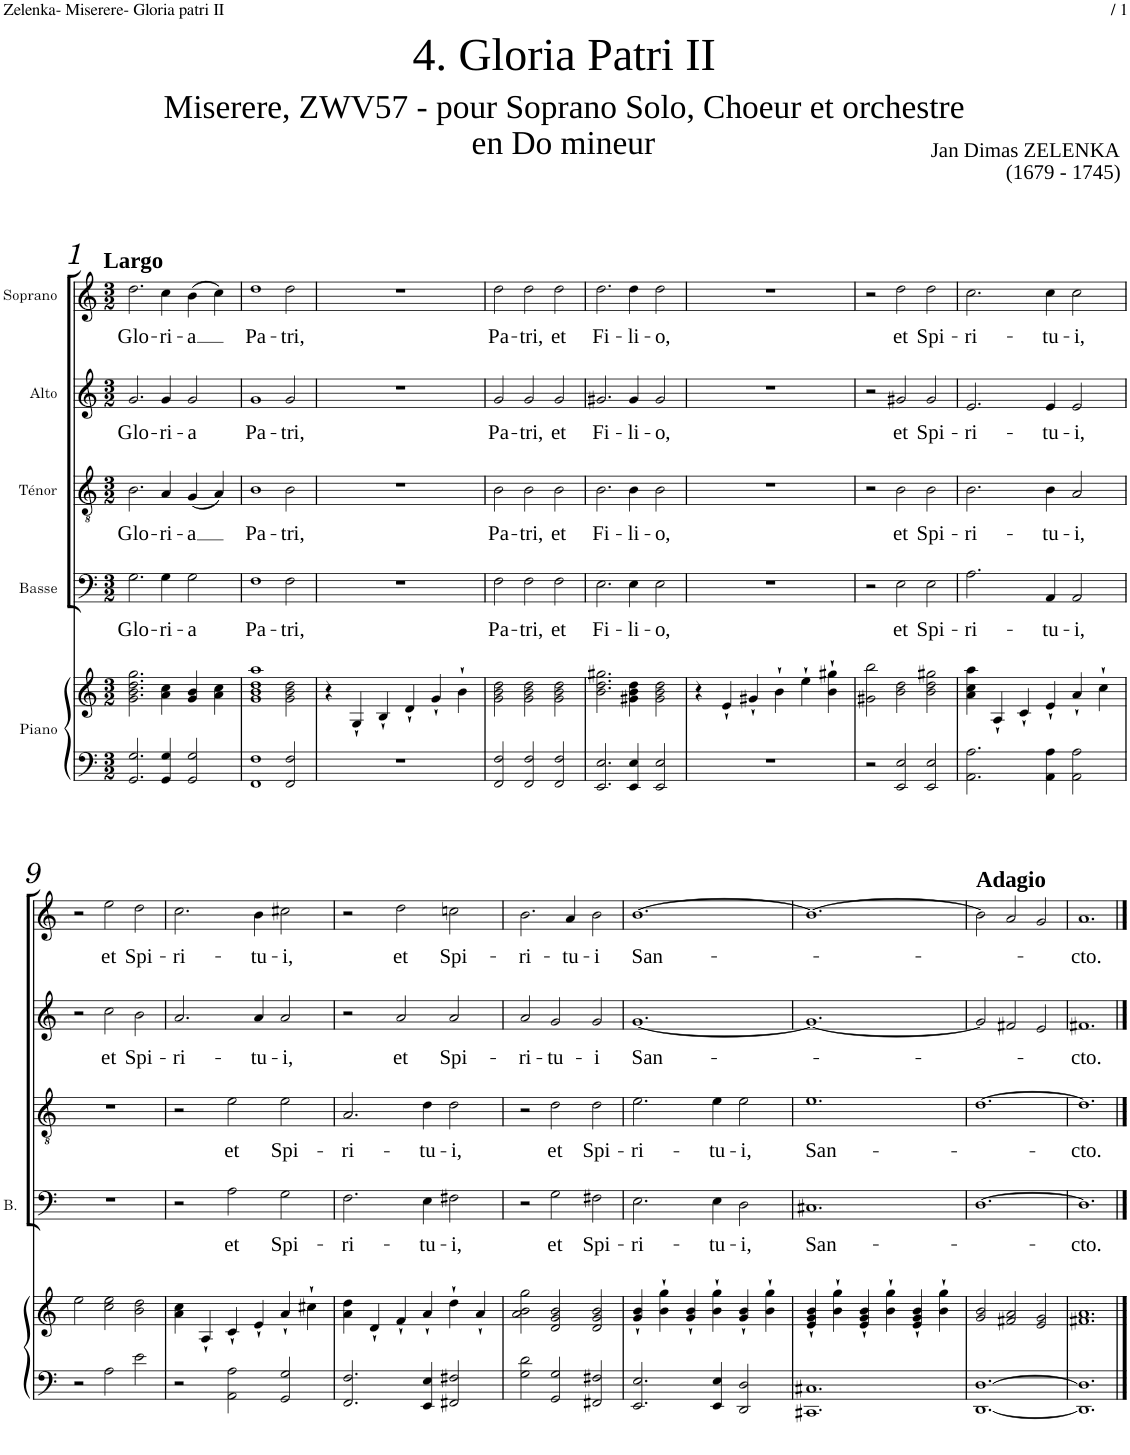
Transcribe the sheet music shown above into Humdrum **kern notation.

**kern	**kern	**kern	**text	**kern	**text	**kern	**text	**kern	**text
*part5	*part5	*part4	*part4	*part3	*part3	*part2	*part2	*part1	*part1
*staff6	*staff5	*staff4	*staff4	*staff3	*staff3	*staff2	*staff2	*staff1	*staff1
*I"Piano	*	*I"Basse	*	*I"Ténor	*	*I"Alto	*	*I"Soprano	*
*I'Pno	*	*I'B.	*	*	*	*	*	*	*
*clefF4	*clefG2	*clefF4	*	*clefGv2	*	*clefG2	*	*clefG2	*
*k[]	*k[]	*k[]	*	*k[]	*	*k[]	*	*k[]	*
*M3/2	*M3/2	*M3/2	*	*M3/2	*	*M3/2	*	*M3/2	*
=1	=1	=1	=1	=1	=1	=1	=1	=1	=1
!	!	!	!	!	!	!	!	!LO:TX:a:B:t=Largo	!
!	!	!	!LO:LY:b	!	!LO:LY:b	!	!LO:LY:b	!	!LO:LY:b
2.GG/ 2.G/	2.g\ 2.b\ 2.dd\ 2.gg\	2.G\	Glo-	2.B\	Glo-	2.g/	Glo-	2.dd\	Glo-
!	!	!	!LO:LY:b	!	!LO:LY:b	!	!LO:LY:b	!	!LO:LY:b
4GG/ 4G/	4a\ 4cc\	4G\	-ri-	4A/	-ri-	4g/	-ri-	4cc\	-ri-
!	!	!	!LO:LY:b	!	!LO:LY:b	!	!LO:LY:b	!	!LO:LY:b
2GG/ 2G/	4g/ 4b/	2G\	-a	(4G/	-a	2g/	-a	(4b\	-a
.	4a\ 4cc\	.	.	4A/)	.	.	.	4cc\)	.
=2	=2	=2	=2	=2	=2	=2	=2	=2	=2
!	!	!	!LO:LY:b	!	!LO:LY:b	!	!LO:LY:b	!	!LO:LY:b
1FF 1F	1g 1b 1dd 1aa	1F	Pa-	1B	Pa-	1g	Pa-	1dd	Pa-
!	!	!	!LO:LY:b	!	!LO:LY:b	!	!LO:LY:b	!	!LO:LY:b
2FF/ 2F/	2g\ 2b\ 2dd\	2F\	-tri,	2B\	-tri,	2g/	-tri,	2dd\	-tri,
=3	=3	=3	=3	=3	=3	=3	=3	=3	=3
1.r	4r	1.r	.	1.r	.	1.r	.	1.r	.
.	4G`/	.	.	.	.	.	.	.	.
.	4B`/	.	.	.	.	.	.	.	.
.	4d`/	.	.	.	.	.	.	.	.
.	4g`/	.	.	.	.	.	.	.	.
.	4b`\	.	.	.	.	.	.	.	.
=4	=4	=4	=4	=4	=4	=4	=4	=4	=4
!	!	!	!LO:LY:b	!	!LO:LY:b	!	!LO:LY:b	!	!LO:LY:b
2FF/ 2F/	2g\ 2b\ 2dd\	2F\	Pa-	2B\	Pa-	2g/	Pa-	2dd\	Pa-
!	!	!	!LO:LY:b	!	!LO:LY:b	!	!LO:LY:b	!	!LO:LY:b
2FF/ 2F/	2g\ 2b\ 2dd\	2F\	-tri,	2B\	-tri,	2g/	-tri,	2dd\	-tri,
!	!	!	!LO:LY:b	!	!LO:LY:b	!	!LO:LY:b	!	!LO:LY:b
2FF/ 2F/	2g\ 2b\ 2dd\	2F\	et	2B\	et	2g/	et	2dd\	et
=5	=5	=5	=5	=5	=5	=5	=5	=5	=5
!	!	!	!LO:LY:b	!	!LO:LY:b	!	!LO:LY:b	!	!LO:LY:b
2.EE/ 2.E/	2.b\ 2.dd\ 2.gg#X\	2.E\	Fi-	2.B\	Fi-	2.g#X/	Fi-	2.dd\	Fi-
!	!	!	!LO:LY:b	!	!LO:LY:b	!	!LO:LY:b	!	!LO:LY:b
4EE/ 4E/	4g#X\ 4b\ 4dd\	4E\	-li-	4B\	-li-	4g#/	-li-	4dd\	-li-
!	!	!	!LO:LY:b	!	!LO:LY:b	!	!LO:LY:b	!	!LO:LY:b
2EE/ 2E/	2g#\ 2b\ 2dd\	2E\	-o,	2B\	-o,	2g#/	-o,	2dd\	-o,
=6	=6	=6	=6	=6	=6	=6	=6	=6	=6
1.r	4r	1.r	.	1.r	.	1.r	.	1.r	.
.	4e`/	.	.	.	.	.	.	.	.
.	4g#X`/	.	.	.	.	.	.	.	.
.	4b`\	.	.	.	.	.	.	.	.
.	4ee`\	.	.	.	.	.	.	.	.
.	4b\` 4gg#X\`	.	.	.	.	.	.	.	.
=7	=7	=7	=7	=7	=7	=7	=7	=7	=7
2r	2g#X\ 2bb\	2r	.	2r	.	2r	.	2r	.
!	!	!	!LO:LY:b	!	!LO:LY:b	!	!LO:LY:b	!	!LO:LY:b
2EE/ 2E/	2b\ 2dd\	2E\	et	2B\	et	2g#X/	et	2dd\	et
!	!	!	!LO:LY:b	!	!LO:LY:b	!	!LO:LY:b	!	!LO:LY:b
2EE/ 2E/	2b\ 2dd\ 2gg#X\	2E\	Spi-	2B\	Spi-	2g#/	Spi-	2dd\	Spi-
=8	=8	=8	=8	=8	=8	=8	=8	=8	=8
!	!	!	!LO:LY:b	!	!LO:LY:b	!	!LO:LY:b	!	!LO:LY:b
2.AA\ 2.A\	4a\ 4cc\ 4aa\	2.A\	-ri-	2.B\	-ri-	2.e/	-ri-	2.cc\	-ri-
.	4A`/	.	.	.	.	.	.	.	.
.	4c`/	.	.	.	.	.	.	.	.
!	!	!	!LO:LY:b	!	!LO:LY:b	!	!LO:LY:b	!	!LO:LY:b
4AA\ 4A\	4e`/	4AA/	-tu-	4B\	-tu-	4e/	-tu-	4cc\	-tu-
!	!	!	!LO:LY:b	!	!LO:LY:b	!	!LO:LY:b	!	!LO:LY:b
2AA\ 2A\	4a`/	2AA/	-i,	2A/	-i,	2e/	-i,	2cc\	-i,
.	4cc`\	.	.	.	.	.	.	.	.
!!LO:LB:g=z
=9	=9	=9	=9	=9	=9	=9	=9	=9	=9
2r	2ee\	1.r	.	1.r	.	2r	.	2r	.
!	!	!	!	!	!	!	!LO:LY:b	!	!LO:LY:b
2A\	2cc\ 2ee\	.	.	.	.	2cc\	et	2ee\	et
!	!	!	!	!	!	!	!LO:LY:b	!	!LO:LY:b
2e\	2b\ 2dd\	.	.	.	.	2b\	Spi-	2dd\	Spi-
=10	=10	=10	=10	=10	=10	=10	=10	=10	=10
!	!	!	!	!	!	!	!LO:LY:b	!	!LO:LY:b
2r	4a\ 4cc\	2r	.	2r	.	2.a/	-ri-	2.cc\	-ri-
.	4A`/	.	.	.	.	.	.	.	.
!	!	!	!LO:LY:b	!	!LO:LY:b	!	!	!	!
2AA\ 2A\	4c`/	2A\	et	2e\	et	.	.	.	.
!	!	!	!	!	!	!	!LO:LY:b	!	!LO:LY:b
.	4e`/	.	.	.	.	4a/	-tu-	4b\	-tu-
!	!	!	!LO:LY:b	!	!LO:LY:b	!	!LO:LY:b	!	!LO:LY:b
2GG/ 2G/	4a`/	2G\	Spi-	2e\	Spi-	2a/	-i,	2cc#X\	-i,
.	4cc#X`\	.	.	.	.	.	.	.	.
=11	=11	=11	=11	=11	=11	=11	=11	=11	=11
!	!	!	!LO:LY:b	!	!LO:LY:b	!	!	!	!
2.FF/ 2.F/	4a\ 4dd\	2.F\	-ri-	2.A/	-ri-	2r	.	2r	.
.	4d`/	.	.	.	.	.	.	.	.
!	!	!	!	!	!	!	!LO:LY:b	!	!LO:LY:b
.	4f`/	.	.	.	.	2a/	et	2dd\	et
!	!	!	!LO:LY:b	!	!LO:LY:b	!	!	!	!
4EE/ 4E/	4a`/	4E\	-tu-	4d\	-tu-	.	.	.	.
!	!	!	!LO:LY:b	!	!LO:LY:b	!	!LO:LY:b	!	!LO:LY:b
2FF#X/ 2F#X/	4dd`\	2F#X\	-i,	2d\	-i,	2a/	Spi-	2ccn\	Spi-
.	4a`/	.	.	.	.	.	.	.	.
=12	=12	=12	=12	=12	=12	=12	=12	=12	=12
!	!	!	!	!	!	!	!LO:LY:b	!	!LO:LY:b
2G\ 2d\	2a\ 2b\ 2gg\	2r	.	2r	.	2a/	-ri-	2.b\	-ri-
!	!	!	!LO:LY:b	!	!LO:LY:b	!	!LO:LY:b	!	!
2GG/ 2G/	2d/ 2g/ 2b/	2G\	et	2d\	et	2g/	-tu-	.	.
!	!	!	!	!	!	!	!	!	!LO:LY:b
.	.	.	.	.	.	.	.	4a/	-tu-
!	!	!	!LO:LY:b	!	!LO:LY:b	!	!LO:LY:b	!	!LO:LY:b
2FF#X/ 2F#X/	2d/ 2g/ 2b/	2F#X\	Spi-	2d\	Spi-	2g/	-i	2b\	-i
=13	=13	=13	=13	=13	=13	=13	=13	=13	=13
!	!	!	!LO:LY:b	!	!LO:LY:b	!	!LO:LY:b	!	!LO:LY:b
2.EE/ 2.E/	4g/` 4b/`	2.E\	-ri-	2.e\	-ri-	[1.g	San-	[1.b	San-
.	4b\` 4gg\`	.	.	.	.	.	.	.	.
.	4g/` 4b/`	.	.	.	.	.	.	.	.
!	!	!	!LO:LY:b	!	!LO:LY:b	!	!	!	!
4EE/ 4E/	4b\` 4gg\`	4E\	-tu-	4e\	-tu-	.	.	.	.
!	!	!	!LO:LY:b	!	!LO:LY:b	!	!	!	!
2DD/ 2D/	4g/` 4b/`	2D\	-i,	2e\	-i,	.	.	.	.
.	4b\` 4gg\`	.	.	.	.	.	.	.	.
=14	=14	=14	=14	=14	=14	=14	=14	=14	=14
!	!	!	!LO:LY:b	!	!LO:LY:b	!	!	!	!
1.CC#X 1.C#X	4e/` 4g/` 4b/`	1.C#X	San-	1.e	San-	1.g_	.	1.b_	.
.	4b\` 4gg\`	.	.	.	.	.	.	.	.
.	4e/` 4g/` 4b/`	.	.	.	.	.	.	.	.
.	4b\` 4gg\`	.	.	.	.	.	.	.	.
.	4e/` 4g/` 4b/`	.	.	.	.	.	.	.	.
.	4b\` 4gg\`	.	.	.	.	.	.	.	.
=15	=15	=15	=15	=15	=15	=15	=15	=15	=15
!	!	!	!	!	!	!	!	!LO:TX:a:B:t=Adagio	!
[1.DD [1.D	2g/ 2b/	[1.D	.	[1.d	.	2g/]	.	2b\]	.
.	2f#X/ 2a/	.	.	.	.	2f#X/	.	2a/	.
.	2e/ 2g/	.	.	.	.	2e/	.	2g/	.
=16	=16	=16	=16	=16	=16	=16	=16	=16	=16
!	!	!	!LO:LY:b	!	!LO:LY:b	!	!LO:LY:b	!	!LO:LY:b
1.DD] 1.D]	1.f#X 1.a	1.D]	-cto.	1.d]	-cto.	1.f#X	-cto.	1.a	-cto.
==	==	==	==	==	==	==	==	==	==
*-	*-	*-	*-	*-	*-	*-	*-	*-	*-
